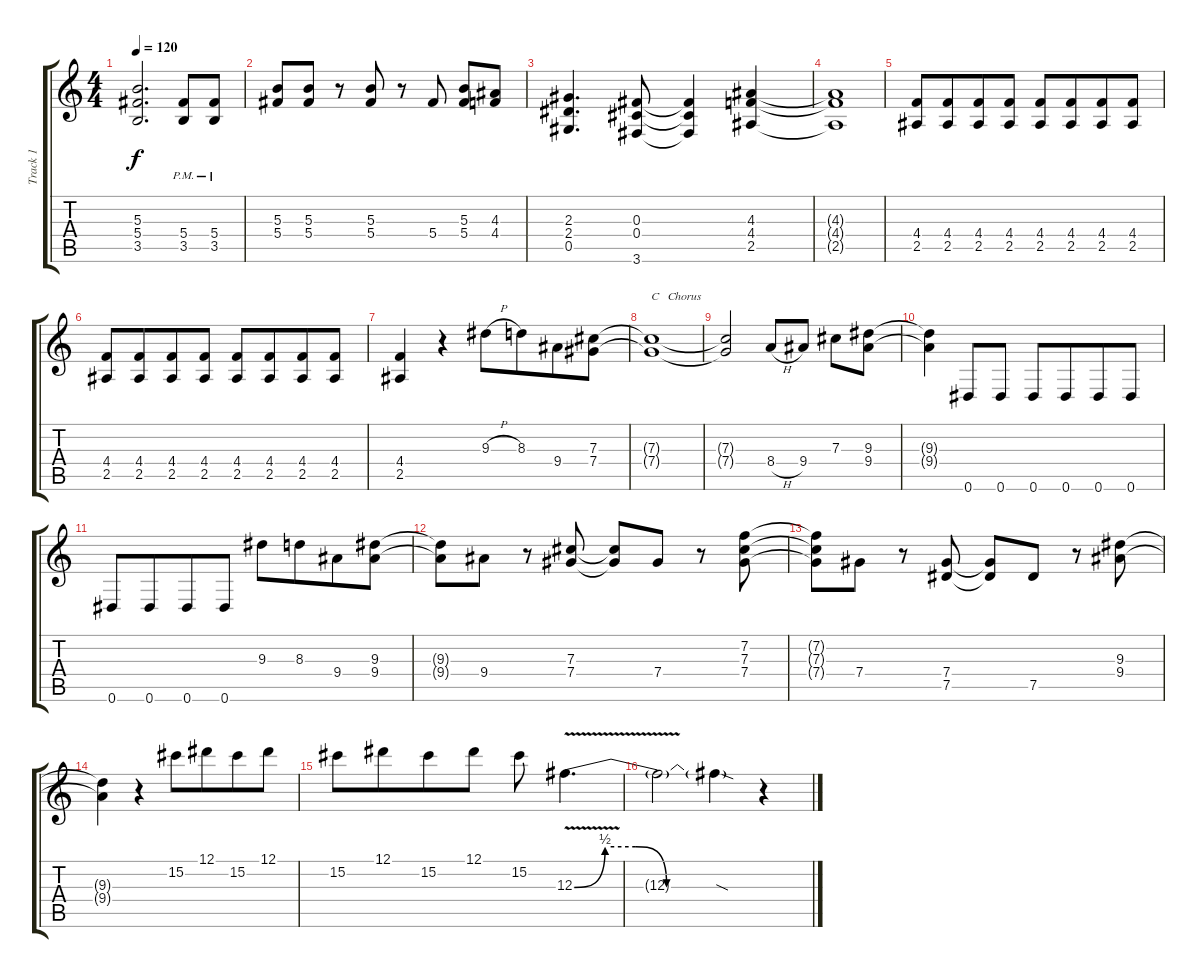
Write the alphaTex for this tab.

\track ("Track 1" "Track 1") {instrument overdrivenguitar}
\staff {score tabs}
\tuning (Eb4 Bb3 Gb3 Db3 Ab2 Eb2) {hide}
\ts (4 4)
\tempo 120
\clef g2
\ks c
(5.3 5.4 3.5).2{d dy f} (5.4{pm} 3.5{pm}).8 (5.4{pm} 3.5{pm}).8 |
(5.3 5.4).8{beam Up} (5.3 5.4).8{beam Up} r.8 (5.3 5.4).8{beam Up} r.8 5.4.8 (5.3 5.4).8 (4.3 4.4).8 |
(2.3 2.4 0.5).4{d} (0.3 0.4 3.6).8 (0.3{t} 0.4{t} 3.6{t}).4 (4.3 4.4 2.5).4 |
(4.3{t} 4.4{t} 2.5{t}).1 |
(4.4 2.5).8 (4.4 2.5).8{beam merge} (4.4 2.5).8 (4.4 2.5).8 (4.4 2.5).8 (4.4 2.5).8{beam merge} (4.4 2.5).8 (4.4 2.5).8 |
(4.4 2.5).8 (4.4 2.5).8{beam merge} (4.4 2.5).8 (4.4 2.5).8 (4.4 2.5).8 (4.4 2.5).8{beam merge} (4.4 2.5).8 (4.4 2.5).8 |
(4.4 2.5).4 r.4 9.3{h}.8 8.3.8{beam merge} 9.4.8 (7.3 7.4).8 |
(7.3{t} 7.4{t}).1{txt "C   Chorus"} |
(7.3{t} 7.4{t}).2 8.4{h}.8 9.4.8 7.3.8 (9.3 9.4).8 |
(9.3{t} 9.4{t}).4 0.6.8 0.6.8 0.6.8 0.6.8{beam merge} 0.6.8 0.6.8 |
0.6.8 0.6.8{beam merge} 0.6.8 0.6.8 9.3.8 8.3.8{beam merge} 9.4.8 (9.3 9.4).8 |
(9.3{t} 9.4{t}).8 9.4.8 r.8 (7.3 7.4).8 (7.3{t} 7.4{t}).8 7.4.8 r.8 (7.2 7.3 7.4).8 |
(7.2{t} 7.3{t} 7.4{t}).8 7.4.8 r.8 (7.4 7.5).8 (7.4{t} 7.5{t}).8 7.5.8 r.8 (9.3 9.4).8 |
(9.3{t} 9.4{t}).4 r.4 15.2.8 12.1.8{beam merge} 15.2.8 12.1.8 |
15.2.8 12.1.8{beam merge} 15.2.8 12.1.8 15.2.8 12.3{be (custom 0 0 10 2 20 2 30 0 60 0) v}.4{d} |
12.3{t}.2 12.3{sod t}.4 r.4
